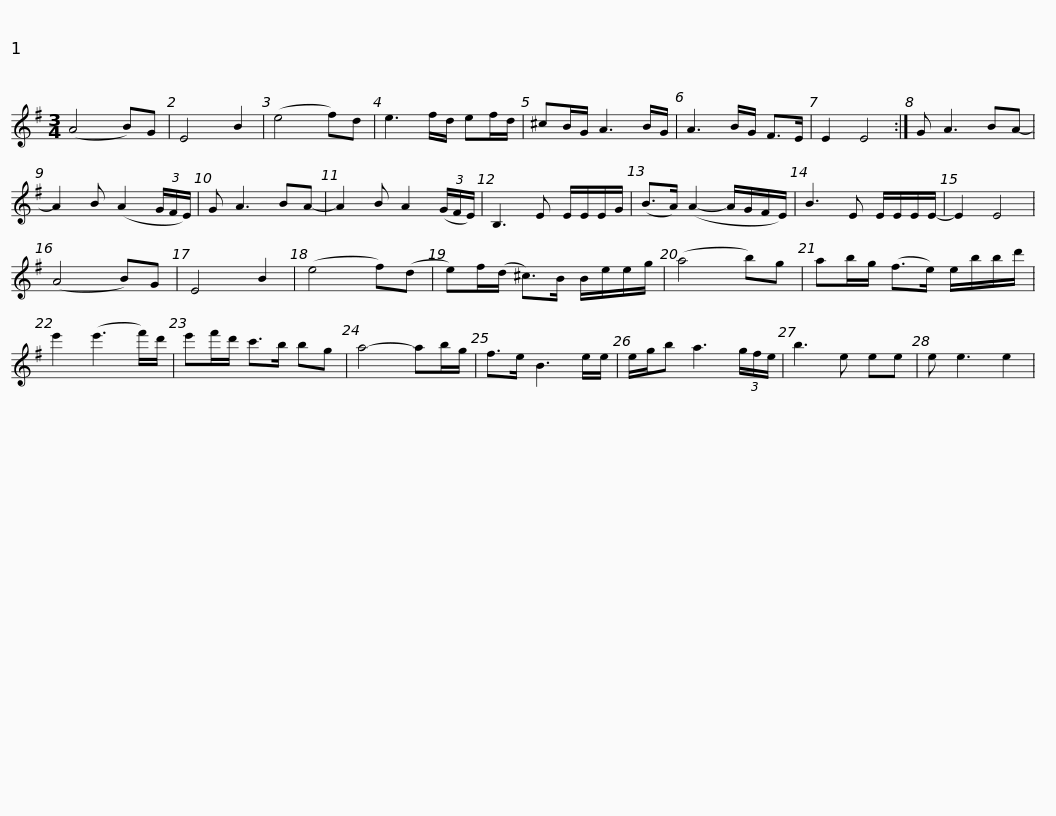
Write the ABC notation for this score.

X:1
L:1/8
M:3/4
I:linebreak $
K:G
V:1 treble
V:1
 (A4 B)G | E4 B2 | (e4 f)d | e3 f/d/ ef/d/ | ^cB/G/ A3 B/G/ | %5
 A3 B/G/ F>E | E2 E4 :|$ G A3 BA- | A2 B (A2 (3G/F/E/) | G A3 BA- | %10
 A2 B A2 (3(G/F/E/) | B,3 E E/E/E/G/ | (B>A) (A2- A/G/F/E/) |$ B3 E E/E/E/E/- | E2 E4 | %15
 (A4 B)G | E4 B2 | (e4 f)(d | e)f/(d/ ^c>)B B/e/e/g/ | (a4 b)g |$ %20
 ab/g/ (f>e) e/b/b/d'/ | e'2 (e'3 f'/)d'/ | e'f'/d'/ c'>b bg | a4- ab/g/ |$ f>e B3 e/e/ | %25
 e/g/b a3 (3g/f/e/ | b3 e ee | e e3 e2 | %28
